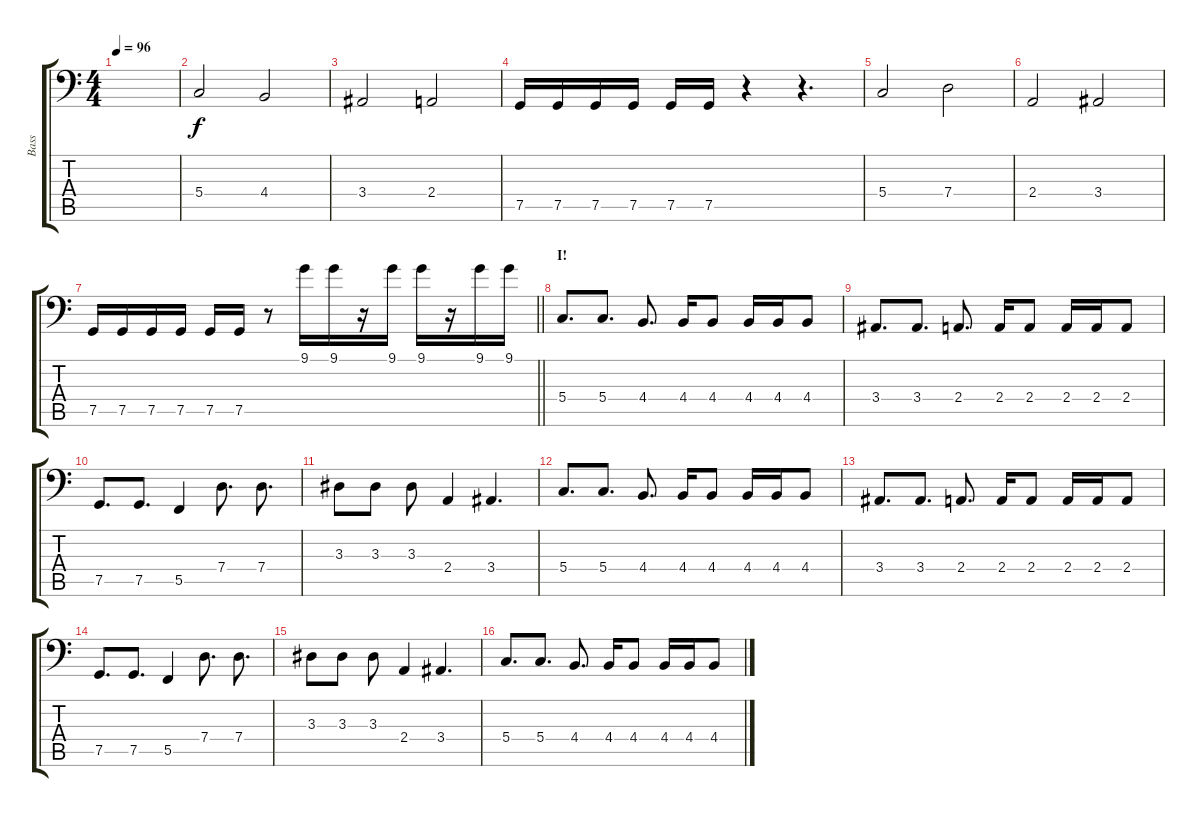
\track ("Bass" "Bass") {instrument electricbasspick}
\staff {score tabs}
\tuning (Bb2 F2 C2 G1 C1 A0) {hide}
\ts (4 4)
\tempo 96
\clef f4
\ks c
|
5.4.2 4.4.2 |
3.4.2 2.4.2 |
7.5.16 7.5.16 7.5.16 7.5.16 7.5.16 7.5.16 r.4 r.4{d} |
5.4.2 7.4.2 |
2.4.2 3.4.2 |
\barLineRight lightlight
7.5.16 7.5.16 7.5.16 7.5.16 7.5.16 7.5.16 r.8 9.1.16 9.1.16 r.16 9.1.16 9.1.16 r.16 9.1.16 9.1.16 |
\section ("" "I!")
5.4.8{d} 5.4.8{d} 4.4.8{d} 4.4.16 4.4.8 4.4.16 4.4.16 4.4.8 |
3.4.8{d} 3.4.8{d} 2.4.8{d} 2.4.16 2.4.8 2.4.16 2.4.16 2.4.8 |
7.5.8{d} 7.5.8{d} 5.5.4 7.4.8{d} 7.4.8{d} |
3.3.8 3.3.8 3.3.8 2.4.4 3.4.4{d} |
5.4.8{d} 5.4.8{d} 4.4.8{d} 4.4.16 4.4.8 4.4.16 4.4.16 4.4.8 |
3.4.8{d} 3.4.8{d} 2.4.8{d} 2.4.16 2.4.8 2.4.16 2.4.16 2.4.8 |
7.5.8{d} 7.5.8{d} 5.5.4 7.4.8{d} 7.4.8{d} |
3.3.8 3.3.8 3.3.8 2.4.4 3.4.4{d} |
5.4.8{d} 5.4.8{d} 4.4.8{d} 4.4.16 4.4.8 4.4.16 4.4.16 4.4.8
